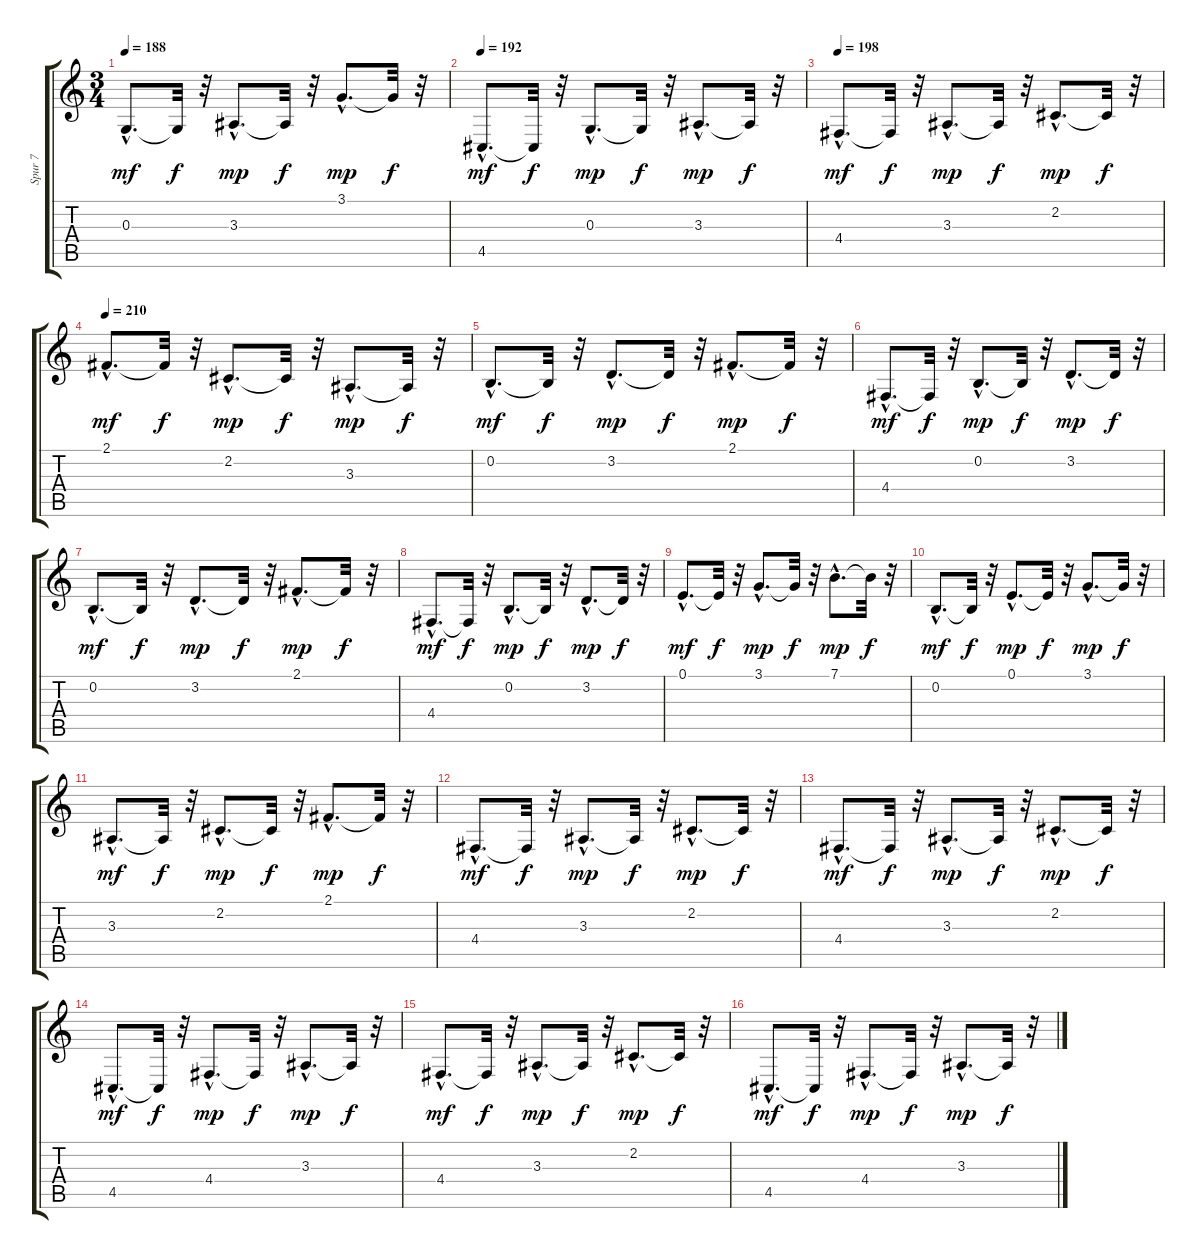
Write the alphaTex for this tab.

\track ("Spur 7" "Spur 7") {instrument electricpiano1}
\staff {score tabs}
\tuning (E4 B3 G3 D3 A2 E2) {hide}
\ts (3 4)
\tempo 188
\clef g2
\ks c
0.3{hac}.8{d dy mf} 0.3{t}.32{dy f} r.32 3.3{hac}.8{d dy mp} 3.3{t}.32{dy f} r.32 3.1{hac}.8{d dy mp} 3.1{t}.32{dy f} r.32 |
\tempo 192
4.5{hac}.8{d dy mf} 4.5{t}.32{dy f} r.32 0.3{hac}.8{d dy mp} 0.3{t}.32{dy f} r.32 3.3{hac}.8{d dy mp} 3.3{t}.32{dy f} r.32 |
\tempo 198
4.4{hac}.8{d dy mf} 4.4{t}.32{dy f} r.32 3.3{hac}.8{d dy mp} 3.3{t}.32{dy f} r.32 2.2{hac}.8{d dy mp} 2.2{t}.32{dy f} r.32 |
\tempo 210
2.1{hac}.8{d dy mf} 2.1{t}.32{dy f} r.32 2.2{hac}.8{d dy mp} 2.2{t}.32{dy f} r.32 3.3{hac}.8{d dy mp} 3.3{t}.32{dy f} r.32 |
0.2{hac}.8{d dy mf} 0.2{t}.32{dy f} r.32 3.2{hac}.8{d dy mp} 3.2{t}.32{dy f} r.32 2.1{hac}.8{d dy mp} 2.1{t}.32{dy f} r.32 |
4.4{hac}.8{d dy mf} 4.4{t}.32{dy f} r.32 0.2{hac}.8{d dy mp} 0.2{t}.32{dy f} r.32 3.2{hac}.8{d dy mp} 3.2{t}.32{dy f} r.32 |
0.2{hac}.8{d dy mf} 0.2{t}.32{dy f} r.32 3.2{hac}.8{d dy mp} 3.2{t}.32{dy f} r.32 2.1{hac}.8{d dy mp} 2.1{t}.32{dy f} r.32 |
4.4{hac}.8{d dy mf} 4.4{t}.32{dy f} r.32 0.2{hac}.8{d dy mp} 0.2{t}.32{dy f} r.32 3.2{hac}.8{d dy mp} 3.2{t}.32{dy f} r.32 |
0.1{hac}.8{d dy mf} 0.1{t}.32{dy f} r.32 3.1{hac}.8{d dy mp} 3.1{t}.32{dy f} r.32 7.1{hac}.8{d dy mp} 7.1{t}.32{dy f} r.32 |
0.2{hac}.8{d dy mf} 0.2{t}.32{dy f} r.32 0.1{hac}.8{d dy mp} 0.1{t}.32{dy f} r.32 3.1{hac}.8{d dy mp} 3.1{t}.32{dy f} r.32 |
3.3{hac}.8{d dy mf} 3.3{t}.32{dy f} r.32 2.2{hac}.8{d dy mp} 2.2{t}.32{dy f} r.32 2.1{hac}.8{d dy mp} 2.1{t}.32{dy f} r.32 |
4.4{hac}.8{d dy mf} 4.4{t}.32{dy f} r.32 3.3{hac}.8{d dy mp} 3.3{t}.32{dy f} r.32 2.2{hac}.8{d dy mp} 2.2{t}.32{dy f} r.32 |
4.4{hac}.8{d dy mf} 4.4{t}.32{dy f} r.32 3.3{hac}.8{d dy mp} 3.3{t}.32{dy f} r.32 2.2{hac}.8{d dy mp} 2.2{t}.32{dy f} r.32 |
4.5{hac}.8{d dy mf} 4.5{t}.32{dy f} r.32 4.4{hac}.8{d dy mp} 4.4{t}.32{dy f} r.32 3.3{hac}.8{d dy mp} 3.3{t}.32{dy f} r.32 |
4.4{hac}.8{d dy mf} 4.4{t}.32{dy f} r.32 3.3{hac}.8{d dy mp} 3.3{t}.32{dy f} r.32 2.2{hac}.8{d dy mp} 2.2{t}.32{dy f} r.32 |
4.5{hac}.8{d dy mf} 4.5{t}.32{dy f} r.32 4.4{hac}.8{d dy mp} 4.4{t}.32{dy f} r.32 3.3{hac}.8{d dy mp} 3.3{t}.32{dy f} r.32
